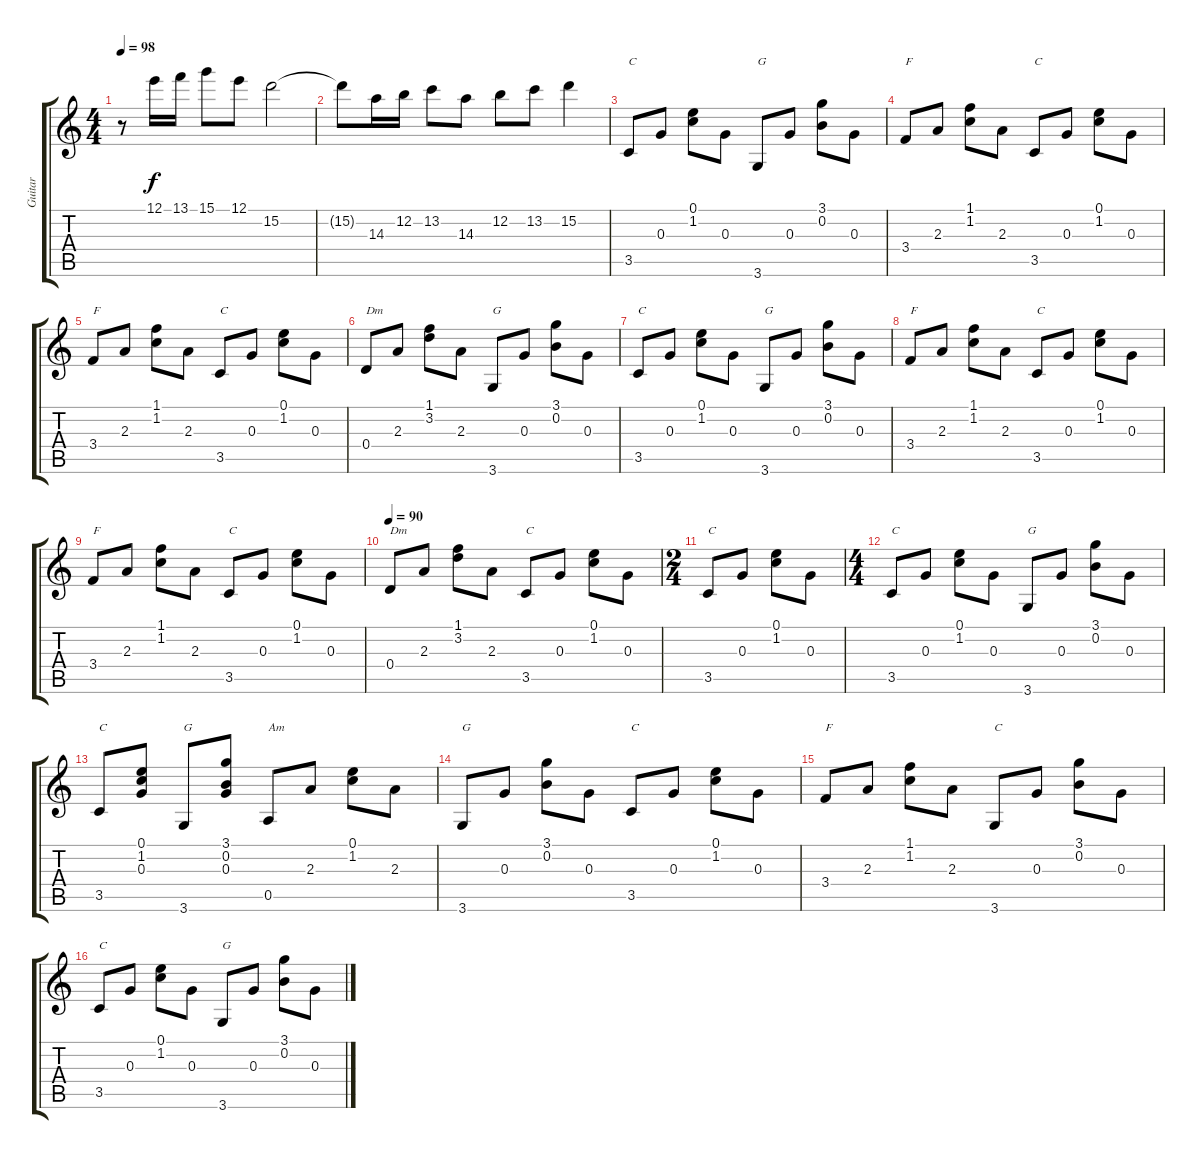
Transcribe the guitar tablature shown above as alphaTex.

\track ("Guitar" "Guitar") {instrument acousticguitarsteel}
\staff {score tabs}
\tuning (E4 B3 G3 D3 A2 E2) {hide}
\ts (4 4)
\tempo 98
\clef g2
\ks c
r.8{dy f instrument acousticguitarsteel} 12.1.16 13.1.16 15.1.8 12.1.8 15.2.2 |
15.2{t}.8 14.3.16 12.2.16 13.2.8 14.3.8 12.2.8 13.2.8 15.2.4 |
3.5.8{txt "C"} 0.3.8 (0.1 1.2).8 0.3.8 3.6.8{txt "G"} 0.3.8 (3.1 0.2).8 0.3.8 |
3.4.8{txt "F"} 2.3.8 (1.1 1.2).8 2.3.8 3.5.8{txt "C"} 0.3.8 (0.1 1.2).8 0.3.8 |
3.4.8{txt "F"} 2.3.8 (1.1 1.2).8 2.3.8 3.5.8{txt "C"} 0.3.8 (0.1 1.2).8 0.3.8 |
0.4.8{txt "Dm"} 2.3.8 (1.1 3.2).8 2.3.8 3.6.8{txt "G"} 0.3.8 (3.1 0.2).8 0.3.8 |
3.5.8{txt "C"} 0.3.8 (0.1 1.2).8 0.3.8 3.6.8{txt "G"} 0.3.8 (3.1 0.2).8 0.3.8 |
3.4.8{txt "F"} 2.3.8 (1.1 1.2).8 2.3.8 3.5.8{txt "C"} 0.3.8 (0.1 1.2).8 0.3.8 |
3.4.8{txt "F"} 2.3.8 (1.1 1.2).8 2.3.8 3.5.8{txt "C"} 0.3.8 (0.1 1.2).8 0.3.8 |
\tempo 90
0.4.8{txt "Dm"} 2.3.8 (1.1 3.2).8 2.3.8 3.5.8{txt "C"} 0.3.8 (0.1 1.2).8 0.3.8 |
\ts (2 4)
3.5.8{txt "C"} 0.3.8 (0.1 1.2).8 0.3.8 |
\ts (4 4)
3.5.8{txt "C"} 0.3.8 (0.1 1.2).8 0.3.8 3.6.8{txt "G"} 0.3.8 (3.1 0.2).8 0.3.8 |
3.5.8{txt "C"} (0.1 1.2 0.3).8 3.6.8{txt "G"} (3.1 0.2 0.3).8 0.5.8{txt "Am"} 2.3.8 (0.1 1.2).8 2.3.8 |
3.6.8{txt "G"} 0.3.8 (3.1 0.2).8 0.3.8 3.5.8{txt "C"} 0.3.8 (0.1 1.2).8 0.3.8 |
3.4.8{txt "F"} 2.3.8 (1.1 1.2).8 2.3.8 3.6.8{txt "C"} 0.3.8 (3.1 0.2).8 0.3.8 |
3.5.8{txt "C"} 0.3.8 (0.1 1.2).8 0.3.8 3.6.8{txt "G"} 0.3.8 (3.1 0.2).8 0.3.8
